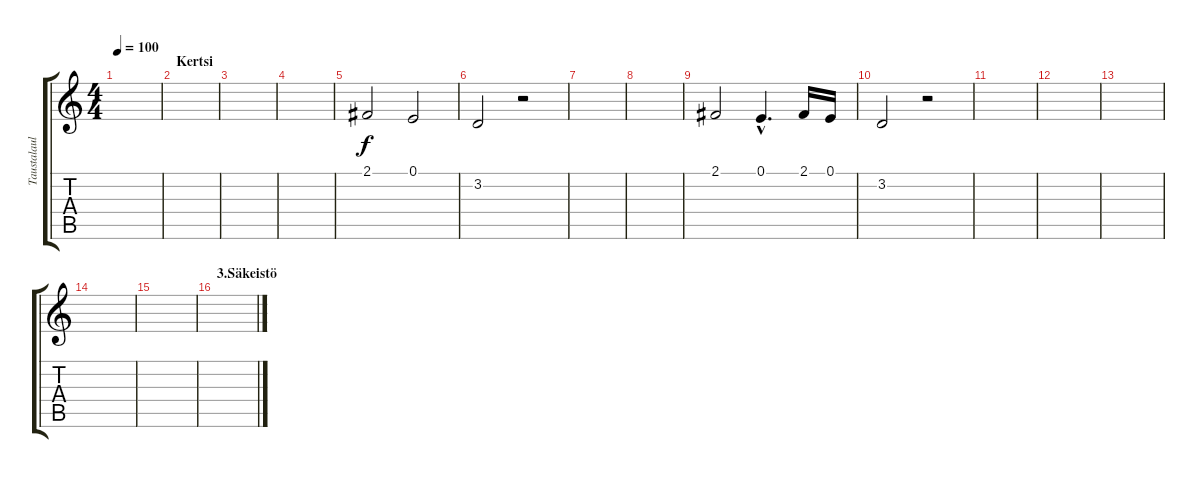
\track ("Taustalaulu" "Taustalaul") {instrument choiraahs}
\staff {score tabs}
\tuning (E4 B3 G3 D3 A2 E2) {hide}
\ts (4 4)
\tempo 100
\clef g2
\ks c
|
\section ("" "Kertsi")
|
|
|
2.1.2 0.1.2 |
3.2.2 r.2 |
|
|
2.1.2 0.1{hac}.4{d} 2.1.16 0.1.16 |
3.2.2 r.2 |
|
|
|
|
|
\section ("" "3.Säkeistö")
